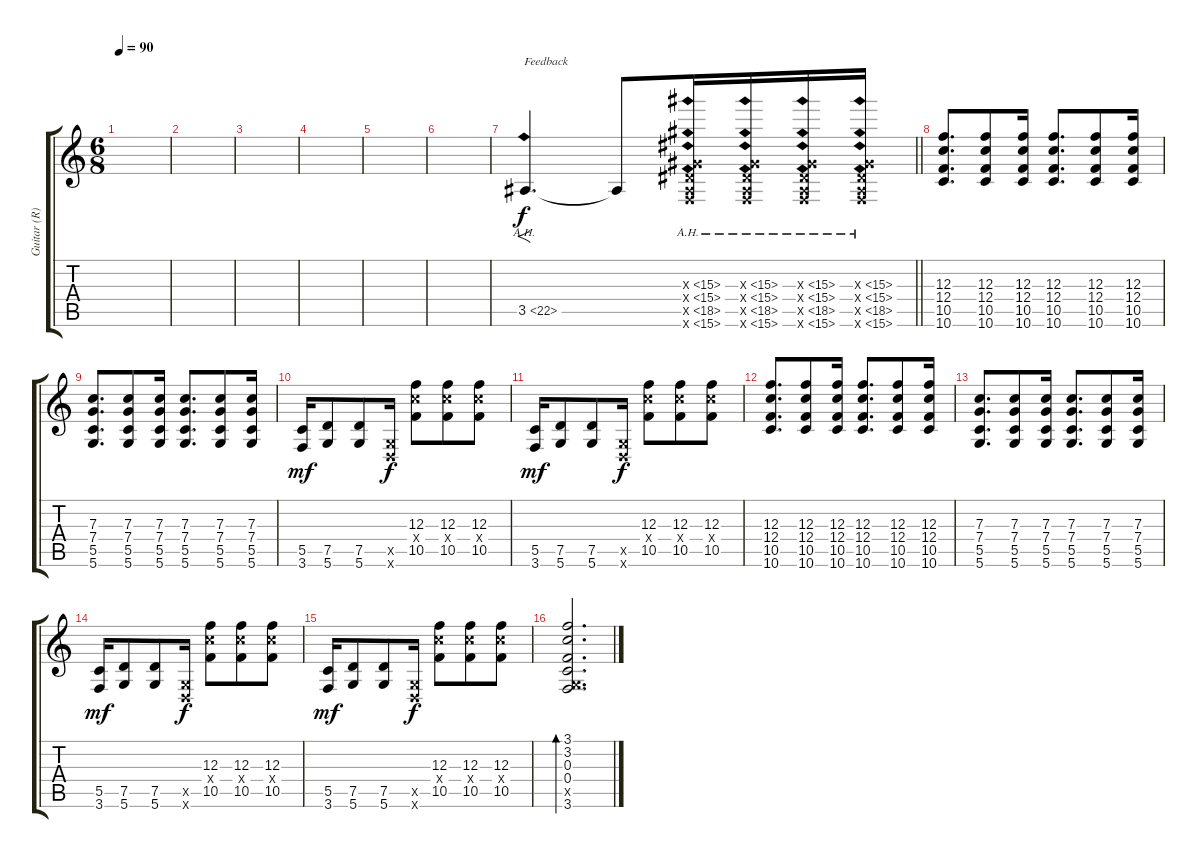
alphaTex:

\track ("Guitar (R)" "Guitar (R)") {instrument distortionguitar}
\staff {score tabs}
\tuning (D4 A3 F3 C3 G2 D2) {hide}
\ts (6 8)
\tempo 90
\clef g2
\ks c
|
|
|
|
|
|
\barLineRight lightlight
3.5{ah 19}.4{f d txt "Feedback"} 3.5{t}.8 (3.3{ah 12 x} 3.4{ah 12 x} 3.5{ah 15 x} 3.6{ah 12 x}).16 (3.3{ah 12 x} 3.4{ah 12 x} 3.5{ah 15 x} 3.6{ah 12 x}).16 (3.3{ah 12 x} 3.4{ah 12 x} 3.5{ah 15 x} 3.6{ah 12 x}).16 (3.3{ah 12 x} 3.4{ah 12 x} 3.5{ah 15 x} 3.6{ah 12 x}).16 |
(12.3 12.4 10.5 10.6).8{d} (12.3 12.4 10.5 10.6).8 (12.3 12.4 10.5 10.6).16 (12.3 12.4 10.5 10.6).8{d} (12.3 12.4 10.5 10.6).8 (12.3 12.4 10.5 10.6).16 |
(7.3 7.4 5.5 5.6).8{d} (7.3 7.4 5.5 5.6).8 (7.3 7.4 5.5 5.6).16 (7.3 7.4 5.5 5.6).8{d} (7.3 7.4 5.5 5.6).8 (7.3 7.4 5.5 5.6).16 |
(5.5 3.6).16{dy mf} (7.5 5.6).8 (7.5 5.6).8 (0.5{x} 0.6{x}).16{dy f} (12.3 12.4{x} 10.5).8 (12.3 12.4{x} 10.5).8 (12.3 12.4{x} 10.5).8 |
(5.5 3.6).16{dy mf} (7.5 5.6).8 (7.5 5.6).8 (0.5{x} 0.6{x}).16{dy f} (12.3 12.4{x} 10.5).8 (12.3 12.4{x} 10.5).8 (12.3 12.4{x} 10.5).8 |
(12.3 12.4 10.5 10.6).8{d} (12.3 12.4 10.5 10.6).8 (12.3 12.4 10.5 10.6).16 (12.3 12.4 10.5 10.6).8{d} (12.3 12.4 10.5 10.6).8 (12.3 12.4 10.5 10.6).16 |
(7.3 7.4 5.5 5.6).8{d} (7.3 7.4 5.5 5.6).8 (7.3 7.4 5.5 5.6).16 (7.3 7.4 5.5 5.6).8{d} (7.3 7.4 5.5 5.6).8 (7.3 7.4 5.5 5.6).16 |
(5.5 3.6).16{dy mf} (7.5 5.6).8 (7.5 5.6).8 (0.5{x} 0.6{x}).16{dy f} (12.3 12.4{x} 10.5).8 (12.3 12.4{x} 10.5).8 (12.3 12.4{x} 10.5).8 |
(5.5 3.6).16{dy mf} (7.5 5.6).8 (7.5 5.6).8 (0.5{x} 0.6{x}).16{dy f} (12.3 12.4{x} 10.5).8 (12.3 12.4{x} 10.5).8 (12.3 12.4{x} 10.5).8 |
(3.1 3.2 0.3 0.4 0.5{x} 3.6).2{d bd 120}
